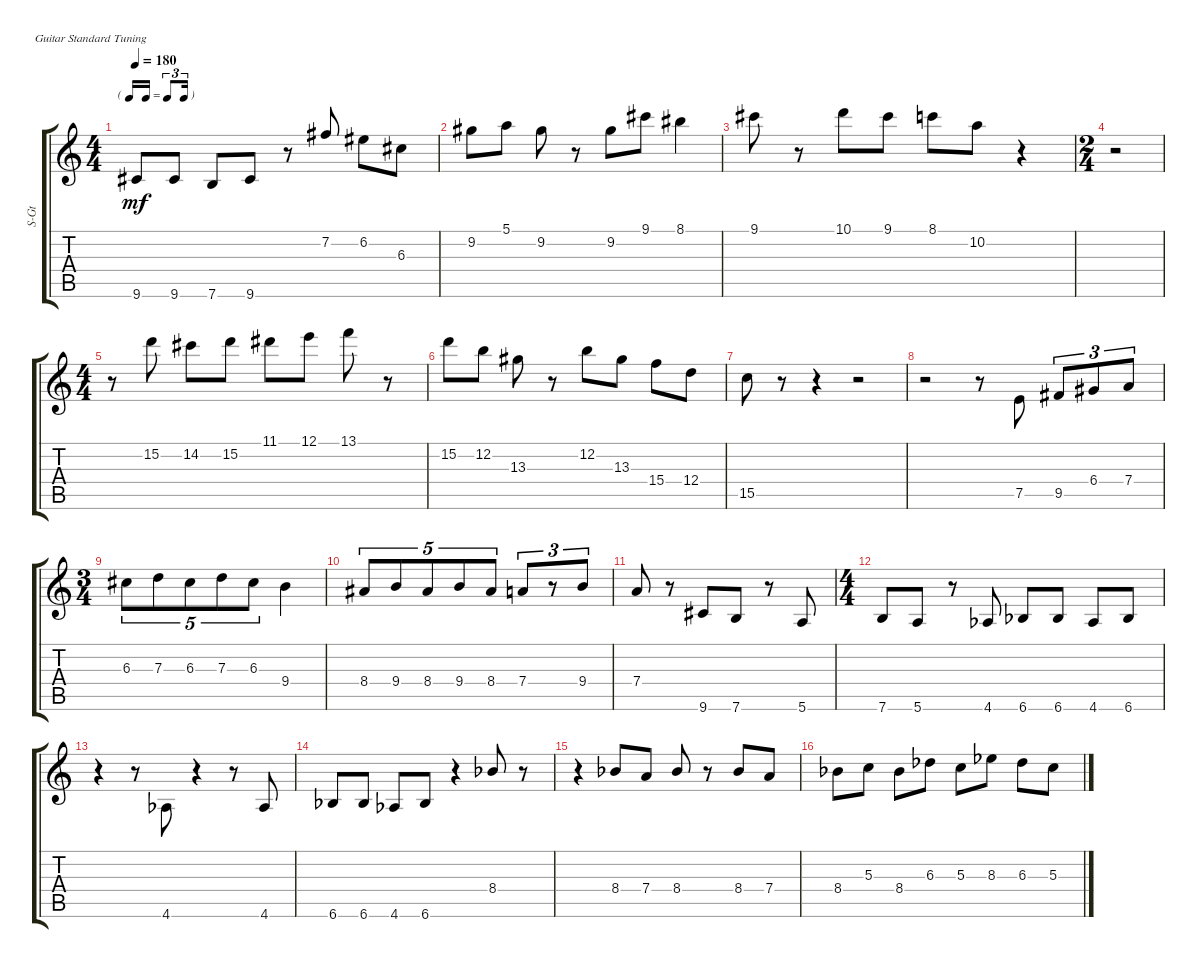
\defaultSystemsLayout 4
\bracketExtendMode groupsimilarinstruments
\otherSystemsTrackNameOrientation horizontal
\track ("Steel Guitar" "S-Gt") {instrument acousticguitarsteel}
\staff {score tabs}
\tuning (E4 B3 G3 D3 A2 E2)
\ts (4 4)
\tf triplet16th
\tempo 180
\clef g2
\ks c
9.6{acc #}.8{dy mf beam Up} 9.6{acc #}.8{beam Up} 7.6.8{beam Up} 9.6{acc #}.8{beam Up} r.8{beam Up} 7.2{acc #}.8{beam Down} 6.2{acc #}.8{beam Down} 6.3{acc #}.8{beam Down} |
9.2{acc #}.8{beam Down} 5.1.8{beam Down} 9.2{acc #}.8{beam Down} r.8{beam Down} 9.2{acc #}.8{beam Down} 9.1{acc #}.8{beam Down} 8.1{acc #}.4{beam Down} |
9.1{acc #}.8{beam Down} r.8{beam Down} 10.1.8{beam Down} 9.1{acc #}.8{beam Down} 8.1.8{beam Down} 10.2.8{beam Down} r.4{beam Down} |
\ts (2 4)
r.2{beam Down} |
\ts (4 4)
r.8{beam Down} 15.2.8{beam Down} 14.2{acc #}.8{beam Down} 15.2.8{beam Down} 11.1{acc #}.8{beam Down} 12.1.8{beam Down} 13.1.8{beam Down} r.8{beam Down} |
15.2.8{beam Down} 12.2.8{beam Down} 13.3{acc #}.8{beam Down} r.8{beam Down} 12.2.8{beam Down} 13.3{acc #}.8{beam Down} 15.4.8{beam Down} 12.4.8{beam Down} |
15.5.8{beam Down} r.8{beam Down} r.4{beam Down} r.2{beam Down} |
r.2{beam Down} r.8{beam Down} 7.5.8{beam Up} 9.5{acc #}.8{tu (3 2) beam Up} 6.4{acc #}.8{tu (3 2) beam Up} 7.4.8{tu (3 2) beam Up} |
\ts (3 4)
6.3{acc #}.8{tu (5 4) beam Down} 7.3.8{tu (5 4) beam Down} 6.3{acc #}.8{tu (5 4) beam Down} 7.3.8{tu (5 4) beam Down} 6.3{acc #}.8{tu (5 4) beam Down} 9.4.4{beam Down} |
8.4{acc #}.8{tu (5 4) beam Up} 9.4.8{tu (5 4) beam Up} 8.4{acc #}.8{tu (5 4) beam Up} 9.4.8{tu (5 4) beam Up} 8.4{acc #}.8{tu (5 4) beam Up} 7.4.8{tu (3 2) beam Up} r.8{tu (3 2) beam Up} 9.4.8{tu (3 2) beam Up} |
7.4.8{beam Up} r.8{beam Up} 9.6{acc #}.8{beam Up} 7.6.8{beam Up} r.8{beam Up} 5.6.8{beam Up} |
\ts (4 4)
7.6.8{beam Up} 5.6.8{beam Up} r.8{beam Up} 4.6{acc b}.8{beam Up} 6.6{acc b}.8{beam Up} 6.6{acc b}.8{beam Up} 4.6{acc b}.8{beam Up} 6.6{acc b}.8{beam Up} |
r.4{beam Down} r.8{beam Down} 4.6{acc b}.8{beam Up} r.4{beam Up} r.8{beam Up} 4.6{acc b}.8{beam Up} |
6.6{acc b}.8{beam Up} 6.6{acc b}.8{beam Up} 4.6{acc b}.8{beam Up} 6.6{acc b}.8{beam Up} r.4{beam Up} 8.4{acc b}.8{beam Up} r.8{beam Up} |
r.4{beam Down} 8.4{acc b}.8{beam Up} 7.4.8{beam Up} 8.4{acc b}.8{beam Up} r.8{beam Up} 8.4{acc b}.8{beam Up} 7.4.8{beam Up} |
8.4{acc b}.8{beam Down} 5.3.8{beam Down} 8.4{acc b}.8{beam Down} 6.3{acc b}.8{beam Down} 5.3.8{beam Down} 8.3{acc b}.8{beam Down} 6.3{acc b}.8{beam Down} 5.3.8{beam Down}
